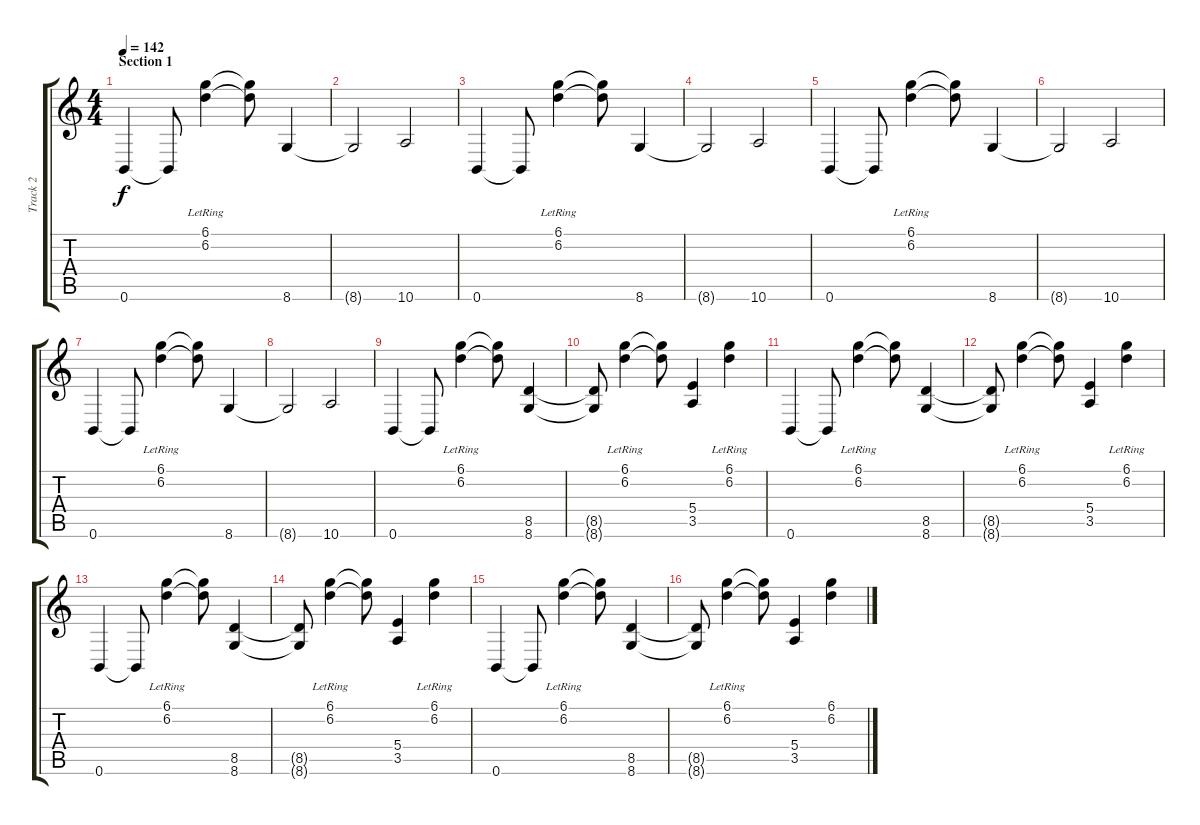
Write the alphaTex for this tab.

\track ("Track 2" "Track 2") {instrument overdrivenguitar}
\staff {score tabs}
\tuning (Db4 Ab3 E3 B2 Gb2 B1) {hide}
\ts (4 4)
\section ("" "Section 1")
\tempo 142
\clef g2
\ks c
0.6.4{dy f volume 8 instrument overdrivenguitar} 0.6{t}.8 (6.1{lr} 6.2{lr}).4 (6.1{t} 6.2{t}).8 8.6.4 |
8.6{t}.2 10.6.2 |
0.6.4{volume 8} 0.6{t}.8 (6.1{lr} 6.2{lr}).4 (6.1{t} 6.2{t}).8 8.6.4 |
8.6{t}.2 10.6.2 |
0.6.4{volume 8} 0.6{t}.8 (6.1{lr} 6.2{lr}).4 (6.1{t} 6.2{t}).8 8.6.4 |
8.6{t}.2 10.6.2 |
0.6.4{volume 8} 0.6{t}.8 (6.1{lr} 6.2{lr}).4 (6.1{t} 6.2{t}).8 8.6.4 |
8.6{t}.2 10.6.2 |
0.6.4 0.6{t}.8 (6.1{lr} 6.2{lr}).4 (6.1{t} 6.2{t}).8 (8.5 8.6).4 |
(8.5{t} 8.6{t}).8 (6.1{lr} 6.2{lr}).4 (6.1{t} 6.2{t}).8 (5.4 3.5).4 (6.1{lr} 6.2{lr}).4 |
0.6.4 0.6{t}.8 (6.1{lr} 6.2{lr}).4 (6.1{t} 6.2{t}).8 (8.5 8.6).4 |
(8.5{t} 8.6{t}).8 (6.1{lr} 6.2{lr}).4 (6.1{t} 6.2{t}).8 (5.4 3.5).4 (6.1{lr} 6.2{lr}).4 |
0.6.4 0.6{t}.8 (6.1{lr} 6.2{lr}).4 (6.1{t} 6.2{t}).8 (8.5 8.6).4 |
(8.5{t} 8.6{t}).8 (6.1{lr} 6.2{lr}).4 (6.1{t} 6.2{t}).8 (5.4 3.5).4 (6.1{lr} 6.2{lr}).4 |
0.6.4 0.6{t}.8 (6.1{lr} 6.2{lr}).4 (6.1{t} 6.2{t}).8 (8.5 8.6).4 |
(8.5{t} 8.6{t}).8 (6.1{lr} 6.2{lr}).4 (6.1{t} 6.2{t}).8 (5.4 3.5).4 (6.1 6.2).4
